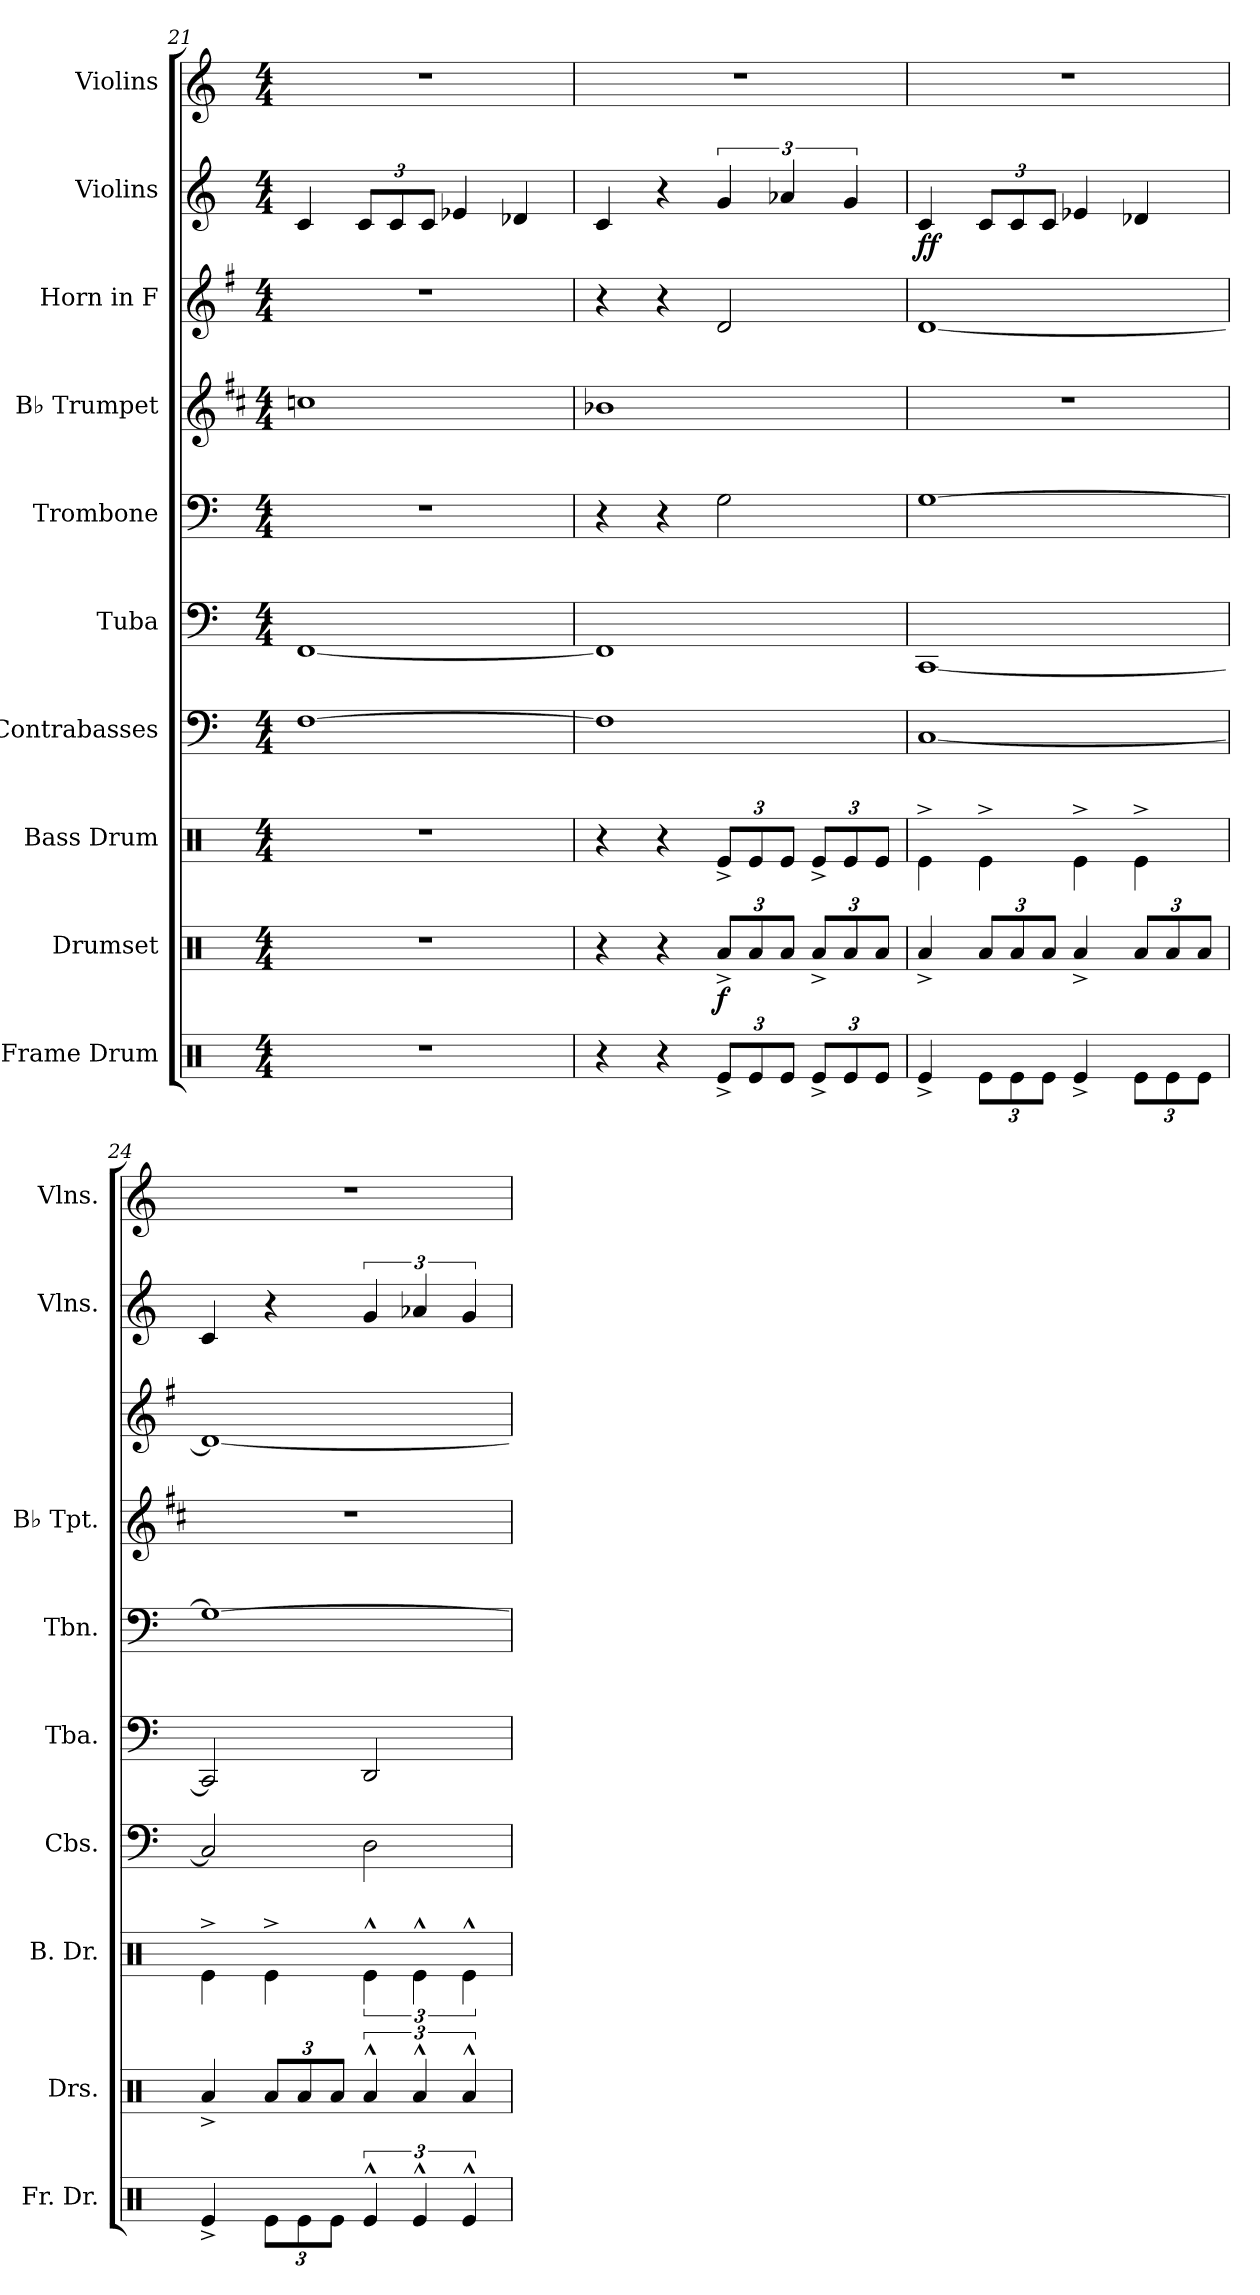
**kern	**kern	**dynam	**kern	**kern	**kern	**kern	**kern	**kern	**kern	**dynam	**kern
*part10	*part9	*part9	*part8	*part7	*part6	*part5	*part4	*part3	*part2	*part2	*part1
*staff10	*staff9	*staff9	*staff8	*staff7	*staff6	*staff5	*staff4	*staff3	*staff2	*staff2	*staff1
*I"Frame Drum	*I"Drumset	*	*I"Bass Drum	*I"Contrabasses	*I"Tuba	*I"Trombone	*I"B♭ Trumpet	*I"Horn in F	*I"Violins	*	*I"Violins
*I'Fr. Dr.	*I'Drs.	*	*I'B. Dr.	*I'Cbs.	*I'Tba.	*I'Tbn.	*I'B♭ Tpt.	*	*I'Vlns.	*	*I'Vlns.
*clefX	*clefX	*	*clefX	*clefF4	*clefF4	*clefF4	*clefG2	*clefG2	*clefG2	*	*clefG2
*	*	*	*	*ITrd7c12	*	*	*ITrd1c2	*ITrd4c7	*	*	*
*k[]	*k[]	*	*k[]	*k[]	*k[]	*k[]	*k[]	*k[]	*k[]	*	*k[]
*M4/4	*M4/4	*	*M4/4	*M4/4	*M4/4	*M4/4	*M4/4	*M4/4	*M4/4	*	*M4/4
=21	=21	=21	=21	=21	=21	=21	=21	=21	=21	=21	=21
1r	1r	.	1r	[1FF	[1FF	1r	1b-X	1r	4c/	.	1r
*	*	*	*	*	*	*	*	*	*Xbrackettup	*	*
.	.	.	.	.	.	.	.	.	12c/L	.	.
.	.	.	.	.	.	.	.	.	12c/	.	.
.	.	.	.	.	.	.	.	.	12c/J	.	.
.	.	.	.	.	.	.	.	.	4e-X/	.	.
.	.	.	.	.	.	.	.	.	4d-X/	.	.
!!LO:PB:g=z
=22	=22	=22	=22	=22	=22	=22	=22	=22	=22	=22	=22
4r	4r	.	4r	1FF]	1FF]	4r	1a-X	4r	4c/	.	1r
4r	4r	.	4r	.	.	4r	.	4r	4r	.	.
*Xbrackettup	*Xbrackettup	*	*Xbrackettup	*	*	*	*	*	*brackettup	*	*
!	!	!LO:DY:b	!	!	!	!	!	!	!	!	!
12Re^/L	12Ra^/L	f	12Re^/L	.	.	2G\	.	2G/	6g/	.	.
12Re/	12Ra/	.	12Re/	.	.	.	.	.	.	.	.
12Re/J	12Ra/J	.	12Re/J	.	.	.	.	.	6a-X/	.	.
12Re^/L	12Ra^/L	.	12Re^/L	.	.	.	.	.	.	.	.
12Re/	12Ra/	.	12Re/	.	.	.	.	.	6g/	.	.
12Re/J	12Ra/J	.	12Re/J	.	.	.	.	.	.	.	.
=23	=23	=23	=23	=23	=23	=23	=23	=23	=23	=23	=23
!	!	!	!	!	!	!	!	!	!	!LO:DY:b	!
4Re^/	4Ra^/	.	4Re^\	[1CC	[1CC	[1G	1r	[1G	4c/	ff	1r
*	*	*	*	*	*	*	*	*	*Xbrackettup	*	*
12Re\L	12Ra/L	.	4Re^\	.	.	.	.	.	12c/L	.	.
12Re\	12Ra/	.	.	.	.	.	.	.	12c/	.	.
12Re\J	12Ra/J	.	.	.	.	.	.	.	12c/J	.	.
4Re^/	4Ra^/	.	4Re^\	.	.	.	.	.	4e-X/	.	.
12Re\L	12Ra/L	.	4Re^\	.	.	.	.	.	4d-X/	.	.
12Re\	12Ra/	.	.	.	.	.	.	.	.	.	.
12Re\J	12Ra/J	.	.	.	.	.	.	.	.	.	.
=24	=24	=24	=24	=24	=24	=24	=24	=24	=24	=24	=24
4Re^/	4Ra^/	.	4Re^\	2CC/]	2CC/]	1G_	1r	1G_	4c/	.	1r
12Re\L	12Ra/L	.	4Re^\	.	.	.	.	.	4r	.	.
12Re\	12Ra/	.	.	.	.	.	.	.	.	.	.
12Re\J	12Ra/J	.	.	.	.	.	.	.	.	.	.
*brackettup	*brackettup	*	*brackettup	*	*	*	*	*	*brackettup	*	*
6Re^^/	6Ra^^/	.	6Re^^\	2DD\	2DD/	.	.	.	6g/	.	.
6Re^^/	6Ra^^/	.	6Re^^\	.	.	.	.	.	6a-X/	.	.
6Re^^/	6Ra^^/	.	6Re^^\	.	.	.	.	.	6g/	.	.
=	=	=	=	=	=	=	=	=	=	=	=
*-	*-	*-	*-	*-	*-	*-	*-	*-	*-	*-	*-
